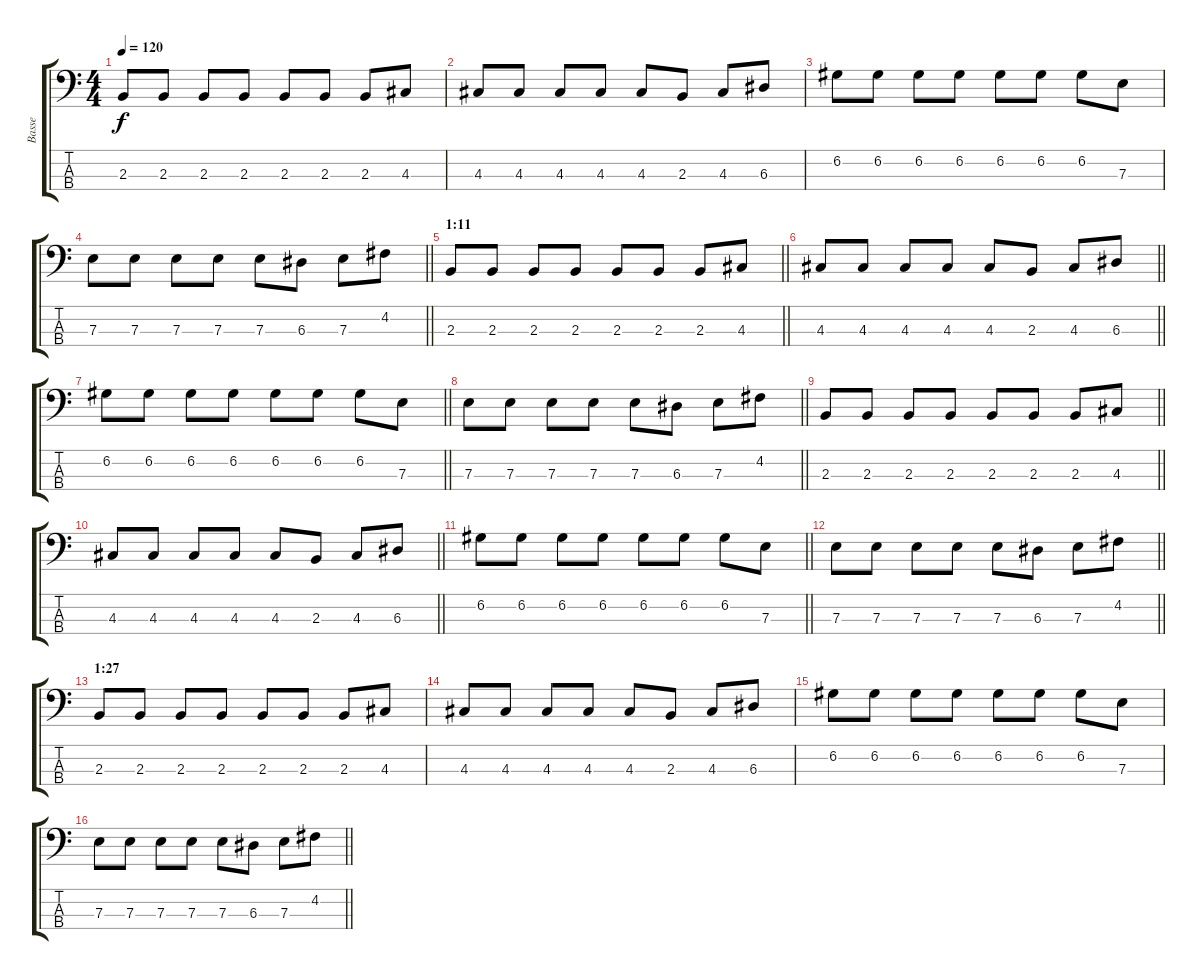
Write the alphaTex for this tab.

\track ("Basse " "Basse ") {instrument electricbassfinger}
\staff {score tabs}
\tuning (G2 D2 A1 E1) {hide}
\ts (4 4)
\tempo 120
\clef f4
\ks c
2.3.8{dy f} 2.3.8 2.3.8 2.3.8 2.3.8 2.3.8 2.3.8 4.3.8 |
4.3.8 4.3.8 4.3.8 4.3.8 4.3.8 2.3.8 4.3.8 6.3.8 |
6.2.8 6.2.8 6.2.8 6.2.8 6.2.8 6.2.8 6.2.8 7.3.8 |
\barLineRight lightlight
7.3.8 7.3.8 7.3.8 7.3.8 7.3.8 6.3.8 7.3.8 4.2.8 |
\section ("" "1:11")
\barLineRight lightlight
2.3.8 2.3.8 2.3.8 2.3.8 2.3.8 2.3.8 2.3.8 4.3.8 |
\barLineRight lightlight
4.3.8 4.3.8 4.3.8 4.3.8 4.3.8 2.3.8 4.3.8 6.3.8 |
\barLineRight lightlight
6.2.8 6.2.8 6.2.8 6.2.8 6.2.8 6.2.8 6.2.8 7.3.8 |
\barLineRight lightlight
7.3.8 7.3.8 7.3.8 7.3.8 7.3.8 6.3.8 7.3.8 4.2.8 |
\barLineRight lightlight
2.3.8 2.3.8 2.3.8 2.3.8 2.3.8 2.3.8 2.3.8 4.3.8 |
\barLineRight lightlight
4.3.8 4.3.8 4.3.8 4.3.8 4.3.8 2.3.8 4.3.8 6.3.8 |
\barLineRight lightlight
6.2.8 6.2.8 6.2.8 6.2.8 6.2.8 6.2.8 6.2.8 7.3.8 |
\barLineRight lightlight
7.3.8 7.3.8 7.3.8 7.3.8 7.3.8 6.3.8 7.3.8 4.2.8 |
\section ("" "1:27")
2.3.8 2.3.8 2.3.8 2.3.8 2.3.8 2.3.8 2.3.8 4.3.8 |
4.3.8 4.3.8 4.3.8 4.3.8 4.3.8 2.3.8 4.3.8 6.3.8 |
6.2.8 6.2.8 6.2.8 6.2.8 6.2.8 6.2.8 6.2.8 7.3.8 |
\barLineRight lightlight
7.3.8 7.3.8 7.3.8 7.3.8 7.3.8 6.3.8 7.3.8 4.2.8
